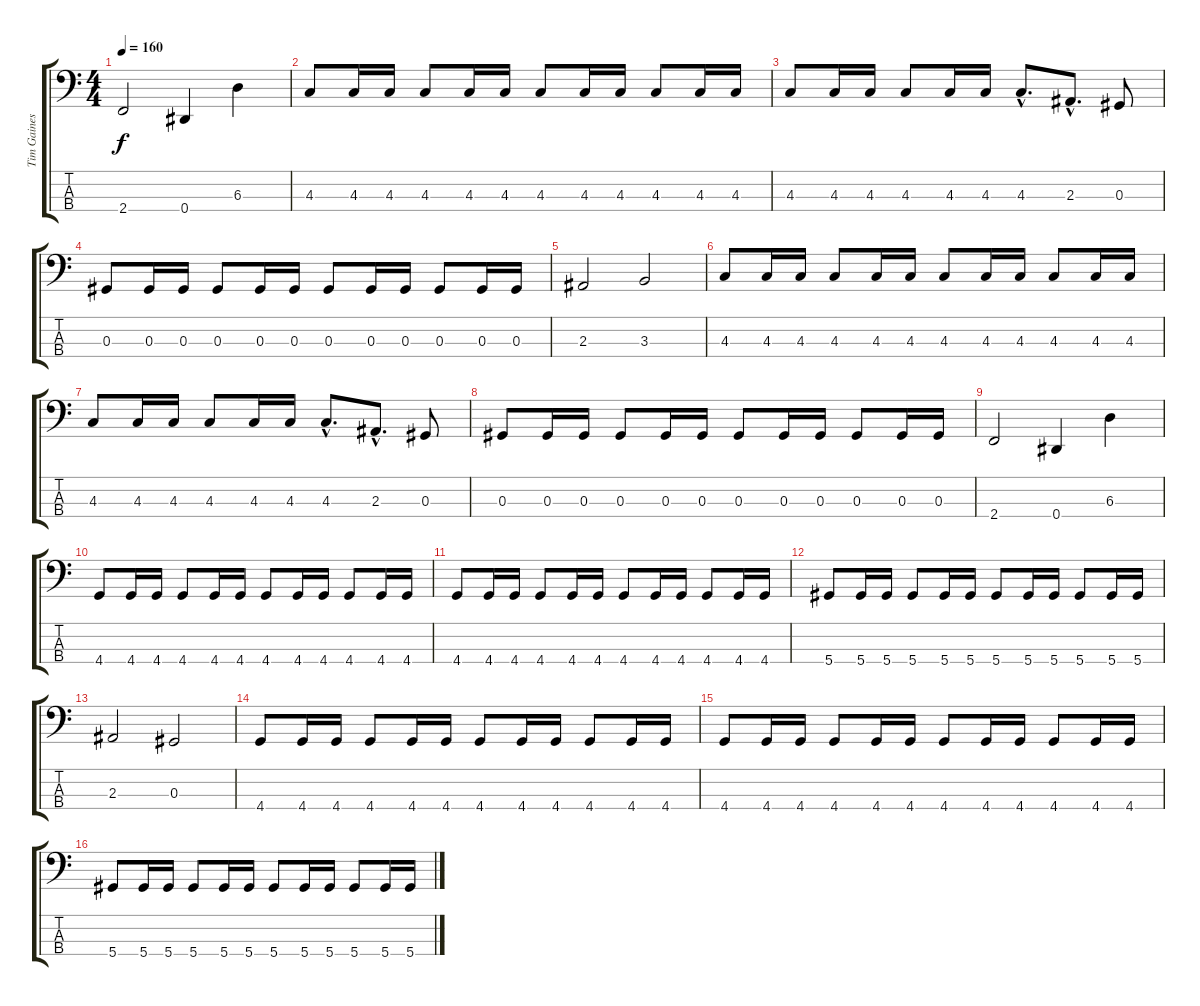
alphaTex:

\track ("Tim Gaines" "Tim Gaines") {instrument electricbassfinger}
\staff {score tabs}
\tuning (Gb2 Db2 Ab1 Eb1) {hide}
\ts (4 4)
\tempo 160
\clef f4
\ks c
2.4.2{dy f} 0.4.4 6.3.4 |
4.3.8 4.3.16 4.3.16 4.3.8 4.3.16 4.3.16 4.3.8 4.3.16 4.3.16 4.3.8 4.3.16 4.3.16 |
4.3.8 4.3.16 4.3.16 4.3.8 4.3.16 4.3.16 4.3{hac}.8{d} 2.3{hac}.8{d} 0.3.8 |
0.3.8 0.3.16 0.3.16 0.3.8 0.3.16 0.3.16 0.3.8 0.3.16 0.3.16 0.3.8 0.3.16 0.3.16 |
2.3.2 3.3.2 |
4.3.8 4.3.16 4.3.16 4.3.8 4.3.16 4.3.16 4.3.8 4.3.16 4.3.16 4.3.8 4.3.16 4.3.16 |
4.3.8 4.3.16 4.3.16 4.3.8 4.3.16 4.3.16 4.3{hac}.8{d} 2.3{hac}.8{d} 0.3.8 |
0.3.8 0.3.16 0.3.16 0.3.8 0.3.16 0.3.16 0.3.8 0.3.16 0.3.16 0.3.8 0.3.16 0.3.16 |
2.4.2 0.4.4 6.3.4 |
4.4.8 4.4.16 4.4.16 4.4.8 4.4.16 4.4.16 4.4.8 4.4.16 4.4.16 4.4.8 4.4.16 4.4.16 |
4.4.8 4.4.16 4.4.16 4.4.8 4.4.16 4.4.16 4.4.8 4.4.16 4.4.16 4.4.8 4.4.16 4.4.16 |
5.4.8 5.4.16 5.4.16 5.4.8 5.4.16 5.4.16 5.4.8 5.4.16 5.4.16 5.4.8 5.4.16 5.4.16 |
2.3.2 0.3.2 |
4.4.8 4.4.16 4.4.16 4.4.8 4.4.16 4.4.16 4.4.8 4.4.16 4.4.16 4.4.8 4.4.16 4.4.16 |
4.4.8 4.4.16 4.4.16 4.4.8 4.4.16 4.4.16 4.4.8 4.4.16 4.4.16 4.4.8 4.4.16 4.4.16 |
5.4.8 5.4.16 5.4.16 5.4.8 5.4.16 5.4.16 5.4.8 5.4.16 5.4.16 5.4.8 5.4.16 5.4.16
